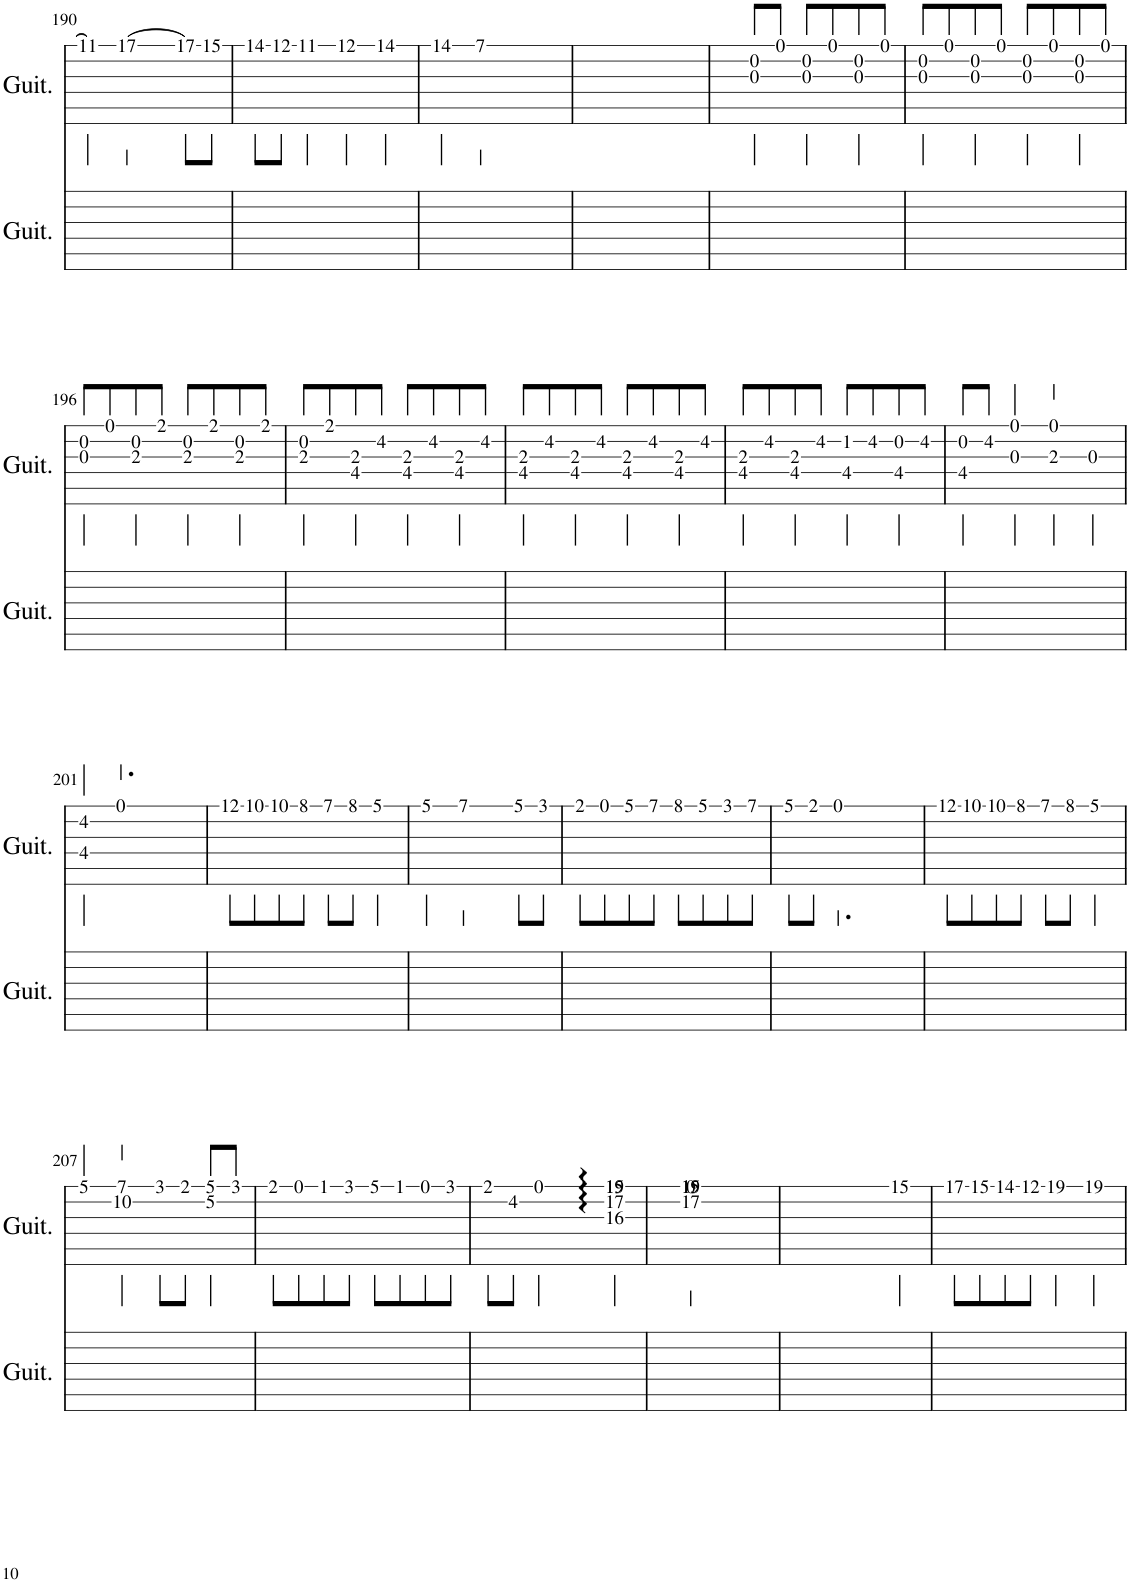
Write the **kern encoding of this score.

**kern	**kern
*part2	*part1
*staff2	*staff1
*I"Guitarra acústica	*I"Guitarra acústica
*I'Guit.	*I'Guit.
!!LO:PB:g=z
*clefF4	*clefG2
*k[f#]	*k[f#]
*M4/4	*M4/4
=190	=190
4r	4dd#X\]
2r	[2aa\
4r	8aa\L]
.	8gg\J
=191	=191
4r	8ff#\L
.	8ee\J
2r	4dd#X\
.	4ee\
4r	4ff#\
=192	=192
4r	4ff#\
2r	2b\
4r	4r
=193	=193
4r	4r
2r	2r
4r	4r
=194	=194
*	*^
4r	4r	4ryy
*	*clefF4	*
2r	8B/L	4G\
.	8e/J	.
.	8B/L	4G\
.	8e/	.
4r	8B/	4G\
.	8e/J	.
=195	=195	=195
4r	8B/L	4G\
.	8e/	.
2r	8B/	4G\
.	8e/J	.
.	8B/L	4G\
.	8e/	.
4r	8B/	4G\
.	8e/J	.
!!LO:LB:g=z	!!
=196	=196	=196
4r	8B/L	4G\
.	8e/	.
2r	8B/	4A\
.	8f#/J	.
.	8B/L	4A\
.	8f#/	.
4r	8B/	4A\
.	8f#/J	.
=197	=197	=197
4r	8B/L	4A\
.	8f#/	.
2r	8A/	4F#\
.	8d#X/J	.
.	8A/L	4F#\
.	8d#/	.
4r	8A/	4F#\
.	8d#/J	.
=198	=198	=198
4r	8A/L	4F#\
.	8d#/	.
2r	8A/	4F#\
.	8d#X/J	.
.	8A/L	4F#\
.	8d#/	.
4r	8A/	4F#\
.	8d#/J	.
=199	=199	=199
4r	8A/L	4F#\
.	8d#/	.
2r	8A/	4F#\
.	8d#X/J	.
.	8c/L	4F#\
.	8d#/	.
4r	8B/	4F#\
.	8d#/J	.
=200	=200	=200
4r	8B/L	4F#\
.	8d#/J	.
2r	4e/	4G\
.	2e/	4A\
4r	.	4G\
!!LO:LB:g=z	!!
=201	=201	=201
4r	4d#X/	4F#\
2r	2.e/	2.ryy
4r	.	.
*	*v	*v
=202	=202
*	*clefG2
4r	8ee\L
.	8dd\
2r	8dd\
.	8cc\J
.	8b\L
.	8cc\J
4r	4a\
=203	=203
4r	4a\
2r	2b\
4r	8a\L
.	8g\J
=204	=204
4r	8f#\L
.	8e\
2r	8a\
.	8b\J
.	8cc\L
.	8a\
4r	8g\
.	8b\J
=205	=205
4r	8a\L
.	8f#\J
2r	2.e\
4r	.
=206	=206
4r	8ee\L
.	8dd\
2r	8dd\
.	8cc\J
.	8b\L
.	8cc\J
4r	4a\
!!LO:LB:g=z
=207	=207
*	*^
4r	4a/	4ryy
2r	2b/	4a\
.	.	8g\L
.	.	8f#\J
4r	8a/L	4e\
.	8g/J	.
*	*v	*v
=208	=208
4r	8f#\L
.	8e\
2r	8fn\
.	8g\J
.	8a\L
.	8f\
4r	8e\
.	8g\J
=209	=209
4r	8f#X\L
.	8d#X\J
2r	4e\
.	4r
4r	4b\: 4ee\: 4gg\: 4bb\:
=210	=210
4r	4r
2r	2ee\ 2gg\ 2bb\ 2eee\
4r	4r
=211	=211
4r	4r
2r	4r
.	4r
4r	4gg\
=212	=212
4r	8aa\L
.	8gg\
2r	8ff#\
.	8ee\J
.	4bb\
4r	4bb\
=	=
*-	*-
